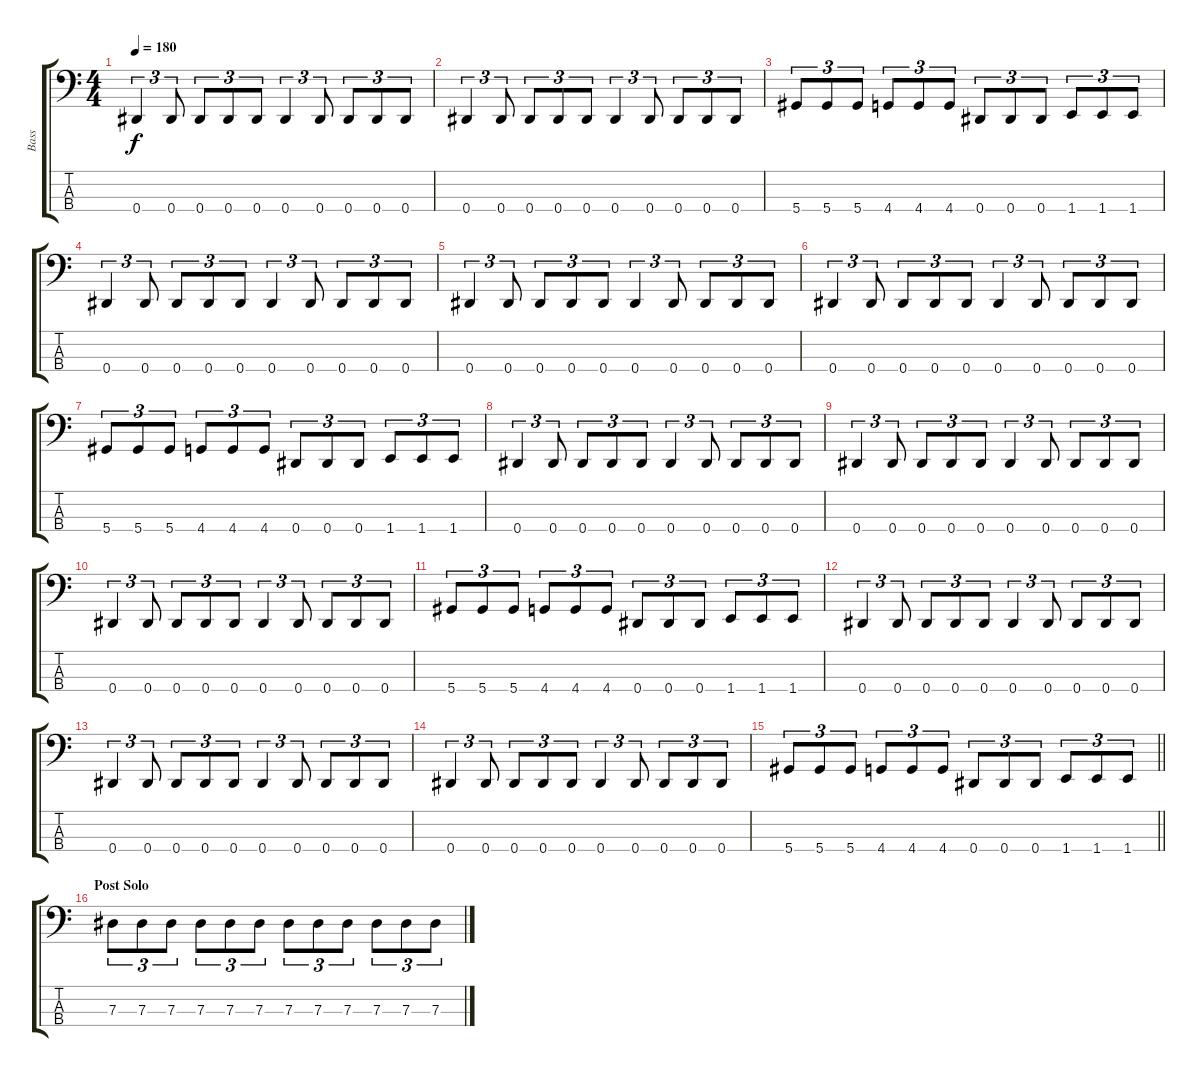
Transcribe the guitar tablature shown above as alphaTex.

\track ("Bass" "Bass") {instrument electricbasspick}
\staff {score tabs}
\tuning (Gb2 Db2 Ab1 Eb1) {hide}
\ts (4 4)
\tempo 180
\clef f4
\ks c
0.4.4{tu (3 2) dy f} 0.4.8{tu (3 2)} 0.4.8{tu (3 2)} 0.4.8{tu (3 2)} 0.4.8{tu (3 2)} 0.4.4{tu (3 2)} 0.4.8{tu (3 2)} 0.4.8{tu (3 2)} 0.4.8{tu (3 2)} 0.4.8{tu (3 2)} |
0.4.4{tu (3 2)} 0.4.8{tu (3 2)} 0.4.8{tu (3 2)} 0.4.8{tu (3 2)} 0.4.8{tu (3 2)} 0.4.4{tu (3 2)} 0.4.8{tu (3 2)} 0.4.8{tu (3 2)} 0.4.8{tu (3 2)} 0.4.8{tu (3 2)} |
5.4.8{tu (3 2)} 5.4.8{tu (3 2)} 5.4.8{tu (3 2)} 4.4.8{tu (3 2)} 4.4.8{tu (3 2)} 4.4.8{tu (3 2)} 0.4.8{tu (3 2)} 0.4.8{tu (3 2)} 0.4.8{tu (3 2)} 1.4.8{tu (3 2)} 1.4.8{tu (3 2)} 1.4.8{tu (3 2)} |
0.4.4{tu (3 2)} 0.4.8{tu (3 2)} 0.4.8{tu (3 2)} 0.4.8{tu (3 2)} 0.4.8{tu (3 2)} 0.4.4{tu (3 2)} 0.4.8{tu (3 2)} 0.4.8{tu (3 2)} 0.4.8{tu (3 2)} 0.4.8{tu (3 2)} |
0.4.4{tu (3 2)} 0.4.8{tu (3 2)} 0.4.8{tu (3 2)} 0.4.8{tu (3 2)} 0.4.8{tu (3 2)} 0.4.4{tu (3 2)} 0.4.8{tu (3 2)} 0.4.8{tu (3 2)} 0.4.8{tu (3 2)} 0.4.8{tu (3 2)} |
0.4.4{tu (3 2)} 0.4.8{tu (3 2)} 0.4.8{tu (3 2)} 0.4.8{tu (3 2)} 0.4.8{tu (3 2)} 0.4.4{tu (3 2)} 0.4.8{tu (3 2)} 0.4.8{tu (3 2)} 0.4.8{tu (3 2)} 0.4.8{tu (3 2)} |
5.4.8{tu (3 2)} 5.4.8{tu (3 2)} 5.4.8{tu (3 2)} 4.4.8{tu (3 2)} 4.4.8{tu (3 2)} 4.4.8{tu (3 2)} 0.4.8{tu (3 2)} 0.4.8{tu (3 2)} 0.4.8{tu (3 2)} 1.4.8{tu (3 2)} 1.4.8{tu (3 2)} 1.4.8{tu (3 2)} |
0.4.4{tu (3 2)} 0.4.8{tu (3 2)} 0.4.8{tu (3 2)} 0.4.8{tu (3 2)} 0.4.8{tu (3 2)} 0.4.4{tu (3 2)} 0.4.8{tu (3 2)} 0.4.8{tu (3 2)} 0.4.8{tu (3 2)} 0.4.8{tu (3 2)} |
0.4.4{tu (3 2)} 0.4.8{tu (3 2)} 0.4.8{tu (3 2)} 0.4.8{tu (3 2)} 0.4.8{tu (3 2)} 0.4.4{tu (3 2)} 0.4.8{tu (3 2)} 0.4.8{tu (3 2)} 0.4.8{tu (3 2)} 0.4.8{tu (3 2)} |
0.4.4{tu (3 2)} 0.4.8{tu (3 2)} 0.4.8{tu (3 2)} 0.4.8{tu (3 2)} 0.4.8{tu (3 2)} 0.4.4{tu (3 2)} 0.4.8{tu (3 2)} 0.4.8{tu (3 2)} 0.4.8{tu (3 2)} 0.4.8{tu (3 2)} |
5.4.8{tu (3 2)} 5.4.8{tu (3 2)} 5.4.8{tu (3 2)} 4.4.8{tu (3 2)} 4.4.8{tu (3 2)} 4.4.8{tu (3 2)} 0.4.8{tu (3 2)} 0.4.8{tu (3 2)} 0.4.8{tu (3 2)} 1.4.8{tu (3 2)} 1.4.8{tu (3 2)} 1.4.8{tu (3 2)} |
0.4.4{tu (3 2)} 0.4.8{tu (3 2)} 0.4.8{tu (3 2)} 0.4.8{tu (3 2)} 0.4.8{tu (3 2)} 0.4.4{tu (3 2)} 0.4.8{tu (3 2)} 0.4.8{tu (3 2)} 0.4.8{tu (3 2)} 0.4.8{tu (3 2)} |
0.4.4{tu (3 2)} 0.4.8{tu (3 2)} 0.4.8{tu (3 2)} 0.4.8{tu (3 2)} 0.4.8{tu (3 2)} 0.4.4{tu (3 2)} 0.4.8{tu (3 2)} 0.4.8{tu (3 2)} 0.4.8{tu (3 2)} 0.4.8{tu (3 2)} |
0.4.4{tu (3 2)} 0.4.8{tu (3 2)} 0.4.8{tu (3 2)} 0.4.8{tu (3 2)} 0.4.8{tu (3 2)} 0.4.4{tu (3 2)} 0.4.8{tu (3 2)} 0.4.8{tu (3 2)} 0.4.8{tu (3 2)} 0.4.8{tu (3 2)} |
\barLineRight lightlight
5.4.8{tu (3 2)} 5.4.8{tu (3 2)} 5.4.8{tu (3 2)} 4.4.8{tu (3 2)} 4.4.8{tu (3 2)} 4.4.8{tu (3 2)} 0.4.8{tu (3 2)} 0.4.8{tu (3 2)} 0.4.8{tu (3 2)} 1.4.8{tu (3 2)} 1.4.8{tu (3 2)} 1.4.8{tu (3 2)} |
\section ("" "Post Solo")
7.3.8{tu (3 2)} 7.3.8{tu (3 2)} 7.3.8{tu (3 2)} 7.3.8{tu (3 2)} 7.3.8{tu (3 2)} 7.3.8{tu (3 2)} 7.3.8{tu (3 2)} 7.3.8{tu (3 2)} 7.3.8{tu (3 2)} 7.3.8{tu (3 2)} 7.3.8{tu (3 2)} 7.3.8{tu (3 2)}
